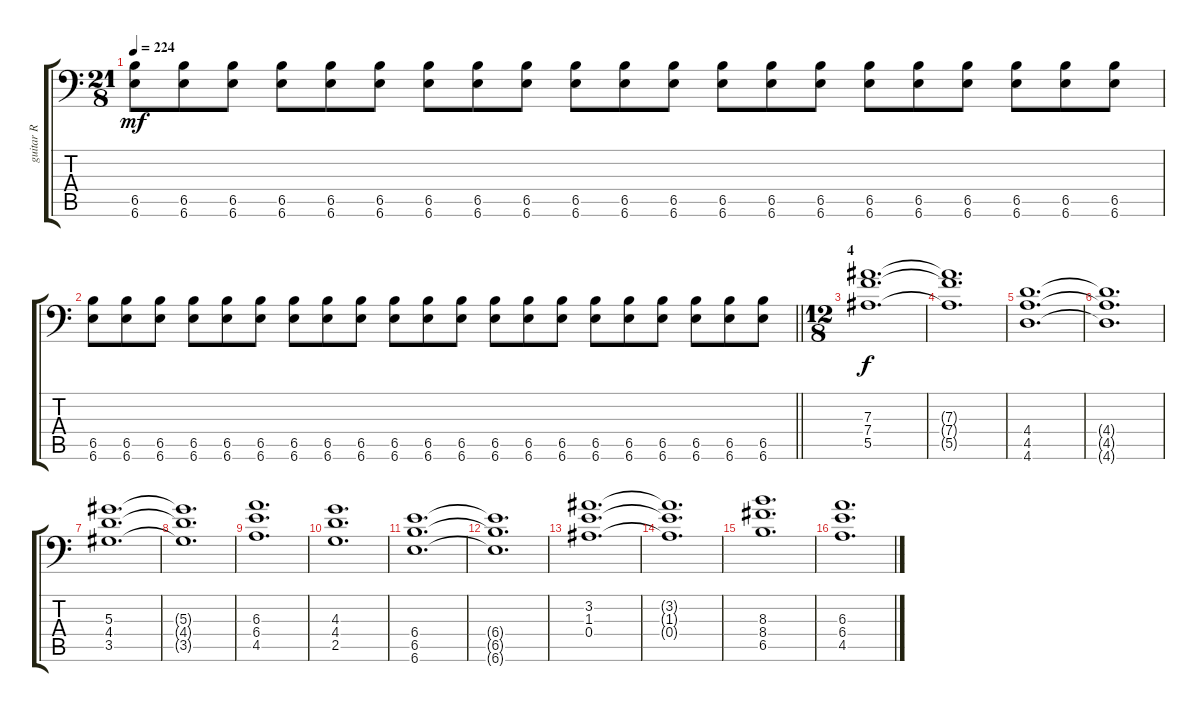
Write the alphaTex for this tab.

\track ("guitar R" "guitar R") {instrument overdrivenguitar}
\staff {score tabs}
\tuning (C4 G3 Eb3 Bb2 F2 Bb1) {hide}
\ts (21 8)
\tempo 224
\clef f4
\ks c
(6.5 6.6).8{dy mf} (6.5 6.6).8 (6.5 6.6).8 (6.5 6.6).8 (6.5 6.6).8 (6.5 6.6).8 (6.5 6.6).8 (6.5 6.6).8 (6.5 6.6).8 (6.5 6.6).8 (6.5 6.6).8 (6.5 6.6).8 (6.5 6.6).8 (6.5 6.6).8 (6.5 6.6).8 (6.5 6.6).8 (6.5 6.6).8 (6.5 6.6).8 (6.5 6.6).8 (6.5 6.6).8 (6.5 6.6).8 |
\barLineRight lightlight
(6.5 6.6).8 (6.5 6.6).8 (6.5 6.6).8 (6.5 6.6).8 (6.5 6.6).8 (6.5 6.6).8 (6.5 6.6).8 (6.5 6.6).8 (6.5 6.6).8 (6.5 6.6).8 (6.5 6.6).8 (6.5 6.6).8 (6.5 6.6).8 (6.5 6.6).8 (6.5 6.6).8 (6.5 6.6).8 (6.5 6.6).8 (6.5 6.6).8 (6.5 6.6).8 (6.5 6.6).8 (6.5 6.6).8 |
\ts (12 8)
\section ("" "4")
(7.3 7.4 5.5).1{d dy f} |
(7.3{t} 7.4{t} 5.5{t}).1{d} |
(4.4 4.5 4.6).1{d} |
(4.4{t} 4.5{t} 4.6{t}).1{d} |
(5.3 4.4 3.5).1{d} |
(5.3{t} 4.4{t} 3.5{t}).1{d} |
(6.3 6.4 4.5).1{d} |
(4.3 4.4 2.5).1{d} |
(6.4 6.5 6.6).1{d} |
(6.4{t} 6.5{t} 6.6{t}).1{d} |
(3.2 1.3 0.4).1{d} |
(3.2{t} 1.3{t} 0.4{t}).1{d} |
(8.3 8.4 6.5).1{d} |
(6.3 6.4 4.5).1{d}
